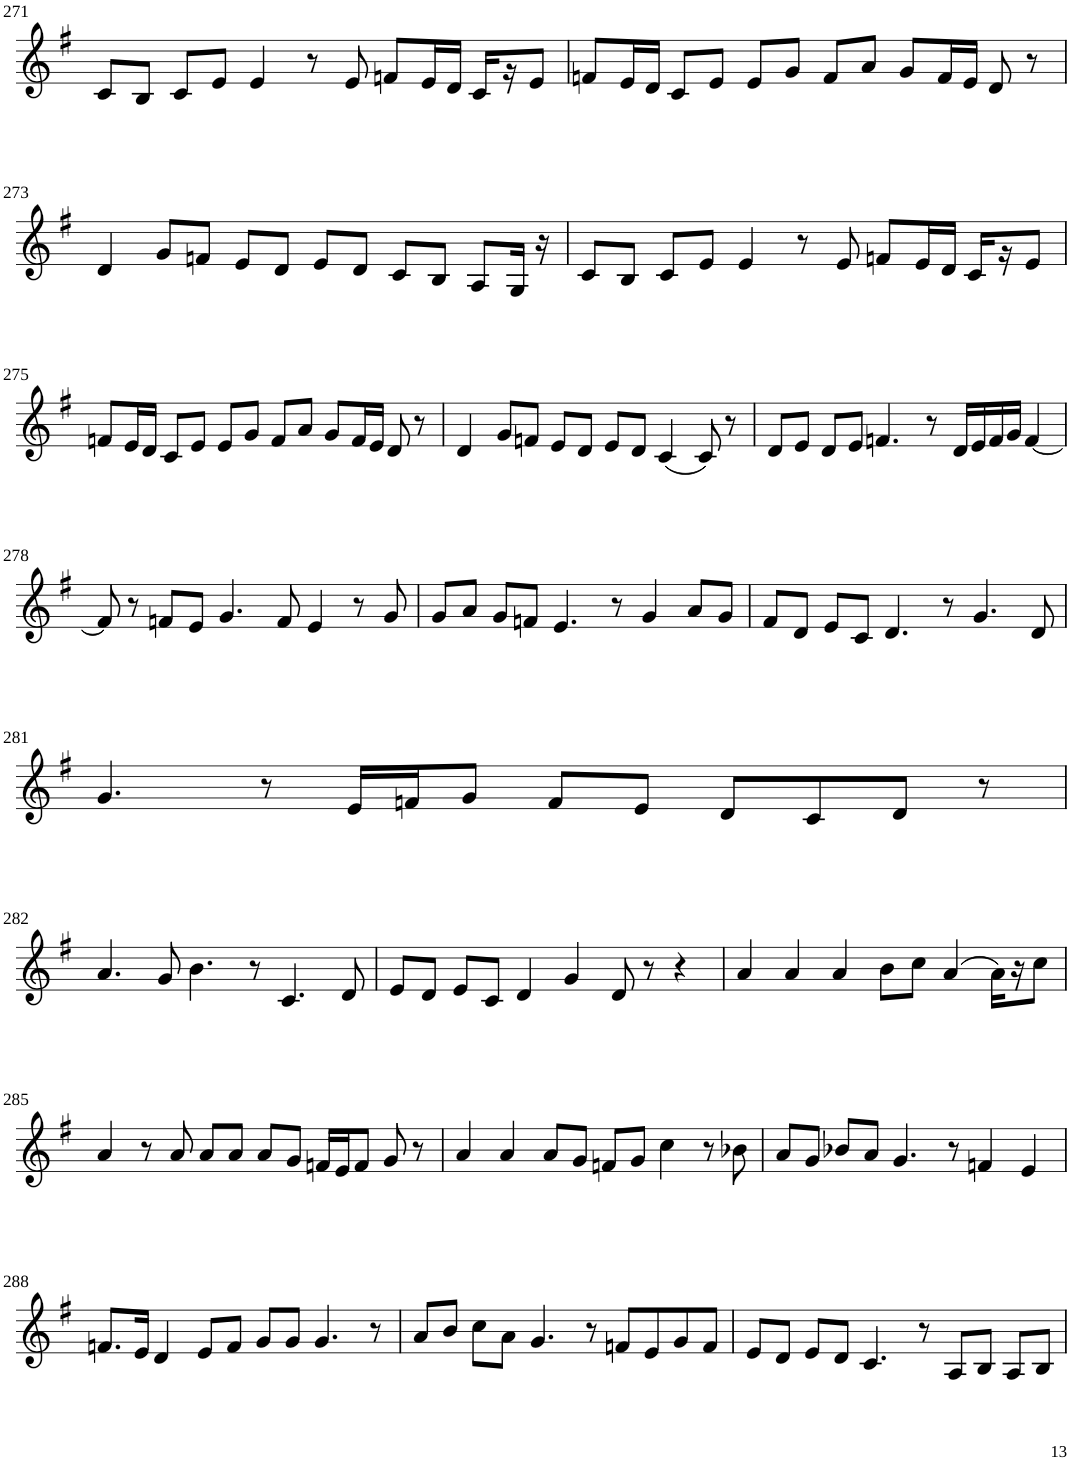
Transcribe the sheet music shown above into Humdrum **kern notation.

**kern
*part1
*staff1
*I"Violin
!!LO:PB:g=z
*clefG2
*k[f#]
*G:
*M6/4
=271
8c/L
8B/J
8c/L
8e/J
4e/
8r
8e/
8fn/L
16e/L
16d/JJ
16c/LL
16r
8e/J
=272
8fn/L
16e/L
16d/JJ
8c/L
8e/J
8e/L
8g/J
8f/L
8a/J
8g/L
16f/L
16e/JJ
8d/
8r
!!LO:LB:g=z
=273
4d/
8g/L
8fn/J
8e/L
8d/J
8e/L
8d/J
8c/L
8B/J
8A/L
16G/Jk
16r
=274
8c/L
8B/J
8c/L
8e/J
4e/
8r
8e/
8fn/L
16e/L
16d/JJ
16c/LL
16r
8e/J
!!LO:LB:g=z
=275
8fn/L
16e/L
16d/JJ
8c/L
8e/J
8e/L
8g/J
8f/L
8a/J
8g/L
16f/L
16e/JJ
8d/
8r
=276
4d/
8g/L
8fn/J
8e/L
8d/J
8e/L
8d/J
(4c/
8c/)
8r
=277
8d/L
8e/J
8d/L
8e/J
4.fn/
8r
16d/LL
16e/
16f/
16g/JJ
[4f/
!!LO:LB:g=z
=278
8f/]
8r
8fn/L
8e/J
4.g/
8f/
4e/
8r
8g/
=279
8g/L
8a/J
8g/L
8fn/J
4.e/
8r
4g/
8a/L
8g/J
=280
8f#/L
8d/J
8e/L
8c/J
4.d/
8r
4.g/
8d/
!!LO:LB:g=z
=281
4.g/
8r
16e/LL
16fn/J
8g/J
8f/L
8e/J
8d/L
8c/
8d/J
8r
!!LO:LB:g=z
=282
4.a/
8g/
4.b\
8r
4.c/
8d/
=283
8e/L
8d/J
8e/L
8c/J
4d/
4g/
8d/
8r
4r
=284
4a/
4a/
4a/
8b\L
8cc\J
(4a/
16a\LL)
16r
8cc\J
!!LO:LB:g=z
=285
4a/
8r
8a/
8a/L
8a/J
8a/L
8g/J
16fn/LL
16e/J
8f/J
8g/
8r
=286
4a/
4a/
8a/L
8g/J
8fn/L
8g/J
4cc\
8r
8b-X\
=287
8a/L
8g/J
8b-X/L
8a/J
4.g/
8r
4fn/
4e/
!!LO:LB:g=z
=288
8.fn/L
16e/Jk
4d/
8e/L
8f/J
8g/L
8g/J
4.g/
8r
=289
8a/L
8b/J
8cc\L
8a\J
4.g/
8r
8fn/L
8e/
8g/
8f/J
=290
8e/L
8d/J
8e/L
8d/J
4.c/
8r
8A/L
8B/J
8A/L
8B/J
=
*-
